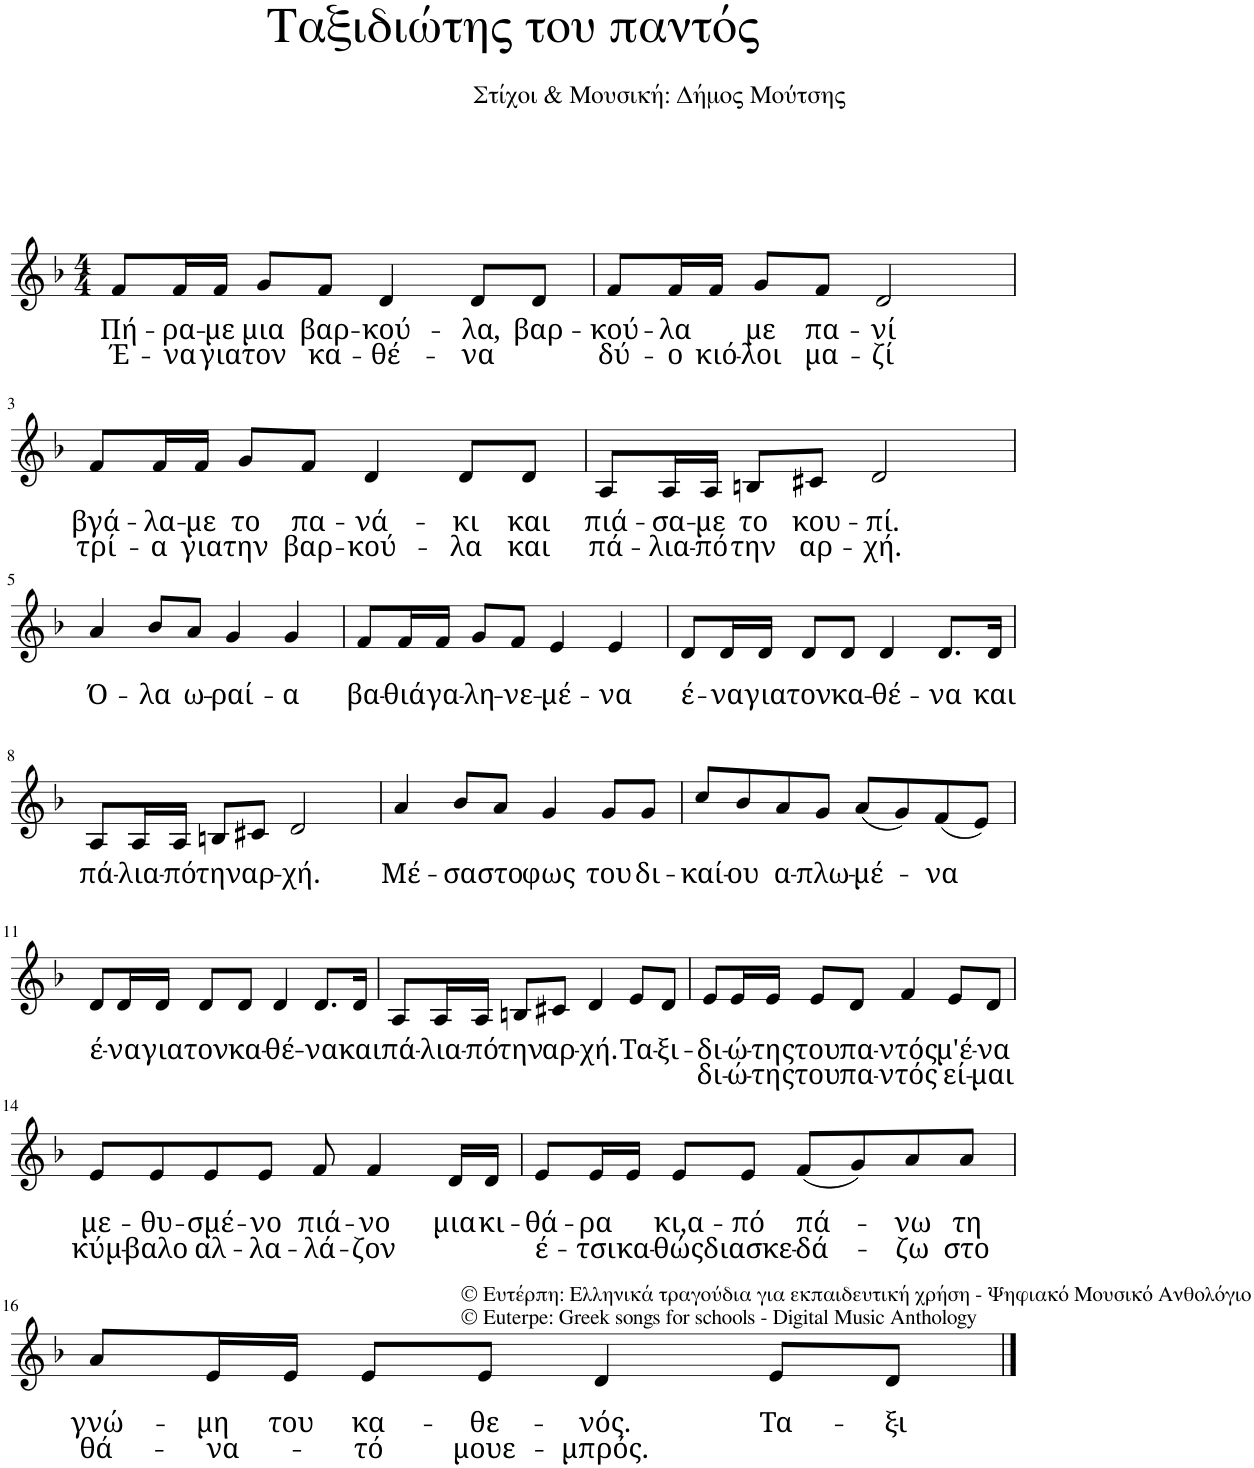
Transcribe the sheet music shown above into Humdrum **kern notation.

**kern	**text	**text	**text
*part1	*part1	*part1	*part1
*staff1	*staff1	*staff1	*staff1
*I"Piano	*	*	*
*I'Pno.	*	*	*
*clefG2	*	*	*
*k[b-]	*	*	*
*M4/4	*	*	*
=1	=1	=1	=1
!	!LO:LY:b	!LO:LY:b	!
8f/L	Πή-	Έ-	.
!	!LO:LY:b	!LO:LY:b	!
16f/L	-ρα-	-να	.
!	!LO:LY:b	!LO:LY:b	!
16f/JJ	-με	για	.
!	!LO:LY:b	!LO:LY:b	!
8g/L	μια	τον	.
!	!LO:LY:b	!LO:LY:b	!
8f/J	βαρ-	κα-	.
!	!LO:LY:b	!LO:LY:b	!
4d/	-κού-	-θέ-	.
!	!LO:LY:b	!LO:LY:b	!
8d/L	-λα,	-να	.
!	!LO:LY:b	!	!
8d/J	βαρ-	.	.
=2	=2	=2	=2
!	!LO:LY:b	!LO:LY:b	!
8f/L	-κού-	δύ-	.
!	!LO:LY:b	!LO:LY:b	!
16f/L	-λα	-ο	.
!	!	!LO:LY:b	!
16f/JJ	.	κιό-	.
!	!LO:LY:b	!LO:LY:b	!
8g/L	με	-λοι	.
!	!LO:LY:b	!LO:LY:b	!
8f/J	πα-	μα-	.
!	!LO:LY:b	!LO:LY:b	!
2d/	-νί	-ζί	.
!!LO:LB:g=z
=3	=3	=3	=3
!	!LO:LY:b	!LO:LY:b	!
8f/L	βγά-	τρί-	.
!	!LO:LY:b	!LO:LY:b	!
16f/L	-λα-	-α	.
!	!LO:LY:b	!LO:LY:b	!
16f/JJ	-με	για	.
!	!LO:LY:b	!LO:LY:b	!
8g/L	το	την	.
!	!LO:LY:b	!LO:LY:b	!
8f/J	πα-	βαρ-	.
!	!LO:LY:b	!LO:LY:b	!
4d/	-νά-	-κού-	.
!	!LO:LY:b	!LO:LY:b	!
8d/L	-κι	-λα	.
!	!LO:LY:b	!LO:LY:b	!
8d/J	και	και	.
=4	=4	=4	=4
!	!LO:LY:b	!LO:LY:b	!
8A/L	πιά-	πά-	.
!	!LO:LY:b	!LO:LY:b	!
16A/L	-σα-	-λια-	.
!	!LO:LY:b	!LO:LY:b	!
16A/JJ	-με	-πό	.
!	!LO:LY:b	!LO:LY:b	!
8Bn/L	το	την	.
!	!LO:LY:b	!LO:LY:b	!
8c#X/J	κου-	αρ-	.
!	!LO:LY:b	!LO:LY:b	!
2d/	-πί.	-χή.	.
!!LO:LB:g=z
=5	=5	=5	=5
!	!	!LO:LY:b	!
4a/	.	Ό-	.
!	!	!LO:LY:b	!
8b-/L	.	-λα	.
!	!	!LO:LY:b	!
8a/J	.	ω-	.
!	!	!LO:LY:b	!
4g/	.	-ραί-	.
!	!	!LO:LY:b	!
4g/	.	-α	.
=6	=6	=6	=6
!	!	!LO:LY:b	!
8f/L	.	βα-	.
!	!	!LO:LY:b	!
16f/L	.	-θιά	.
!	!	!LO:LY:b	!
16f/JJ	.	γα-	.
!	!	!LO:LY:b	!
8g/L	.	-λη-	.
!	!	!LO:LY:b	!
8f/J	.	-νε-	.
!	!	!LO:LY:b	!
4e/	.	-μέ-	.
!	!	!LO:LY:b	!
4e/	.	-να	.
=7	=7	=7	=7
!	!	!LO:LY:b	!
8d/L	.	έ-	.
!	!	!LO:LY:b	!
16d/L	.	-να	.
!	!	!LO:LY:b	!
16d/JJ	.	για	.
!	!	!LO:LY:b	!
8d/L	.	τον	.
!	!	!LO:LY:b	!
8d/J	.	κα-	.
!	!	!LO:LY:b	!
4d/	.	-θέ-	.
!	!	!LO:LY:b	!
8.d/L	.	-να	.
!	!	!LO:LY:b	!
16d/Jk	.	και	.
!!LO:LB:g=z
=8	=8	=8	=8
!	!	!LO:LY:b	!
8A/L	.	πά-	.
!	!	!LO:LY:b	!
16A/L	.	-λια-	.
!	!	!LO:LY:b	!
16A/JJ	.	-πό	.
!	!	!LO:LY:b	!
8Bn/L	.	την	.
!	!	!LO:LY:b	!
8c#X/J	.	αρ-	.
!	!	!LO:LY:b	!
2d/	.	-χή.	.
=9	=9	=9	=9
!	!	!LO:LY:b	!
4a/	.	Μέ-	.
!	!	!LO:LY:b	!
8b-/L	.	-σα	.
!	!	!LO:LY:b	!
8a/J	.	στο	.
!	!	!LO:LY:b	!
4g/	.	φως	.
!	!	!LO:LY:b	!
8g/L	.	του	.
!	!	!LO:LY:b	!
8g/J	.	δι-	.
=10	=10	=10	=10
!	!	!LO:LY:b	!
8cc/L	.	-καί-	.
!	!	!LO:LY:b	!
8b-/	.	-ου	.
!	!	!LO:LY:b	!
8a/	.	α-	.
!	!	!LO:LY:b	!
8g/J	.	-πλω-	.
!	!	!LO:LY:b	!
(8a/L	.	-μέ-	.
8g/)	.	.	.
!	!	!LO:LY:b	!
(8f/	.	-να	.
8e/J)	.	.	.
!!LO:LB:g=z
=11	=11	=11	=11
!	!	!LO:LY:b	!
8d/L	.	έ-	.
!	!	!LO:LY:b	!
16d/L	.	-να	.
!	!	!LO:LY:b	!
16d/JJ	.	για	.
!	!	!LO:LY:b	!
8d/L	.	τον	.
!	!	!LO:LY:b	!
8d/J	.	κα-	.
!	!	!LO:LY:b	!
4d/	.	-θέ-	.
!	!	!LO:LY:b	!
8.d/L	.	-να	.
!	!	!LO:LY:b	!
16d/Jk	.	και	.
=12	=12	=12	=12
!	!	!LO:LY:b	!
8A/L	.	πά-	.
!	!	!LO:LY:b	!
16A/L	.	-λια-	.
!	!	!LO:LY:b	!
16A/JJ	.	-πό	.
!	!	!LO:LY:b	!
8Bn/L	.	την	.
!	!	!LO:LY:b	!
8c#X/J	.	αρ-	.
!	!	!LO:LY:b	!
4d/	.	-χή.	.
!	!	!LO:LY:b	!
8e/L	.	Τα-	.
!	!	!LO:LY:b	!
8d/J	.	-ξι-	.
=13	=13	=13	=13
!	!	!LO:LY:b	!LO:LY:b
8e/L	.	-δι-	δι-
!	!	!LO:LY:b	!LO:LY:b
16e/L	.	-ώ-	-ώ-
!	!	!LO:LY:b	!LO:LY:b
16e/JJ	.	-της	-της
!	!	!LO:LY:b	!LO:LY:b
8e/L	.	του	του
!	!	!LO:LY:b	!LO:LY:b
8d/J	.	πα-	πα-
!	!	!LO:LY:b	!LO:LY:b
4f/	.	-ντός	-ντός
!	!	!LO:LY:b	!LO:LY:b
8e/L	.	μ'έ-	εί-
!	!	!LO:LY:b	!LO:LY:b
8d/J	.	-να	-μαι
!!LO:LB:g=z
=14	=14	=14	=14
!	!	!LO:LY:b	!LO:LY:b
8e/L	.	με-	κύμ-
!	!	!LO:LY:b	!LO:LY:b
8e/	.	-θυ-	-βαλο
!	!	!LO:LY:b	!LO:LY:b
8e/	.	-σμέ-	αλ-
!	!	!LO:LY:b	!LO:LY:b
8e/J	.	-νο	-λα-
!	!	!LO:LY:b	!LO:LY:b
8f/	.	πιά-	-λά-
!	!	!LO:LY:b	!LO:LY:b
4f/	.	-νο	-ζον
!	!	!LO:LY:b	!
16d/LL	.	μια	.
!	!	!LO:LY:b	!
16d/JJ	.	κι-	.
=15	=15	=15	=15
!LO:TX:b:t=© Ευτέρπη&colon; Ελληνικά τραγούδια για εκπαιδευτική χρήση ‐ Ψηφιακό Μουσικό Ανθολόγιο	!	!	!
!LO:TX:b:t=© Euterpe&colon; Greek songs for schools ‐ Digital Music Anthology	!	!	!
!	!	!LO:LY:b	!LO:LY:b
8e/L	.	-θά-	έ-
!	!	!LO:LY:b	!LO:LY:b
16e/L	.	-ρα	-τσι
!	!	!	!LO:LY:b
16e/JJ	.	.	κα-
!	!	!LO:LY:b	!LO:LY:b
8e/L	.	κι,α-	-θώς
!	!	!LO:LY:b	!LO:LY:b
8e/J	.	-πό	διασκε-
!	!	!LO:LY:b	!LO:LY:b
(8f/L	.	πά-	-δά-
8g/)	.	.	.
!	!	!LO:LY:b	!LO:LY:b
8a/	.	-νω	-ζω
!	!	!LO:LY:b	!LO:LY:b
8a/J	.	τη	στο
!!LO:LB:g=z
=16	=16	=16	=16
!	!	!LO:LY:b	!LO:LY:b
8a/L	.	γνώ-	θά-
!	!	!LO:LY:b	!LO:LY:b
16e/L	.	-μη	-να-
!	!	!LO:LY:b	!
16e/JJ	.	του	.
!	!	!LO:LY:b	!LO:LY:b
8e/L	.	κα-	-τό
!	!	!LO:LY:b	!LO:LY:b
8e/J	.	-θε-	μουε-
!	!	!LO:LY:b	!LO:LY:b
4d/	.	-νός.	-μπρός.
!	!	!LO:LY:b	!
8e/L	.	Τα-	.
!	!	!LO:LY:b	!
8d/J	.	-ξι-	.
==	==	==	==
*-	*-	*-	*-
